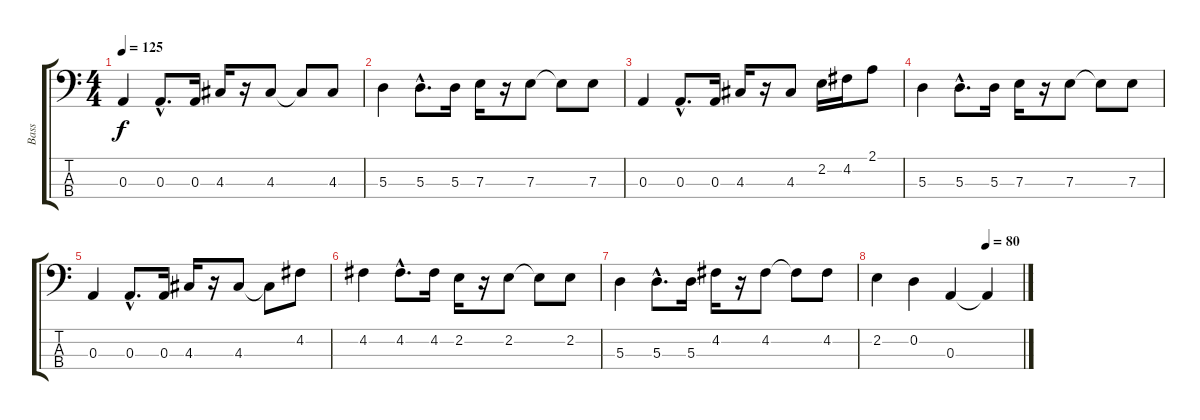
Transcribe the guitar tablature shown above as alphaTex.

\track ("Bass" "Bass") {instrument electricbassfinger}
\staff {score tabs}
\tuning (G2 D2 A1 E1) {hide}
\ts (4 4)
\tempo 125
\clef f4
\ks c
0.3.4{dy f} 0.3{hac}.8{d} 0.3.16 4.3.16 r.16 4.3.8 4.3{t}.8 4.3.8 |
5.3.4 5.3{hac}.8{d} 5.3.16 7.3.16 r.16 7.3.8 7.3{t}.8 7.3.8 |
0.3.4 0.3{hac}.8{d} 0.3.16 4.3.16 r.16 4.3.8 2.2.16 4.2.16 2.1.8 |
5.3.4 5.3{hac}.8{d} 5.3.16 7.3.16 r.16 7.3.8 7.3{t}.8 7.3.8 |
0.3.4 0.3{hac}.8{d} 0.3.16 4.3.16 r.16 4.3.8 4.3{t}.8 4.2.8 |
4.2.4 4.2{hac}.8{d} 4.2.16 2.2.16 r.16 2.2.8 2.2{t}.8 2.2.8 |
5.3.4 5.3{hac}.8{d} 5.3.16 4.2.16 r.16 4.2.8 4.2{t}.8 4.2.8 |
\tempo (80 0.75)
2.2.4 0.2.4 0.3.4 0.3{t}.4
